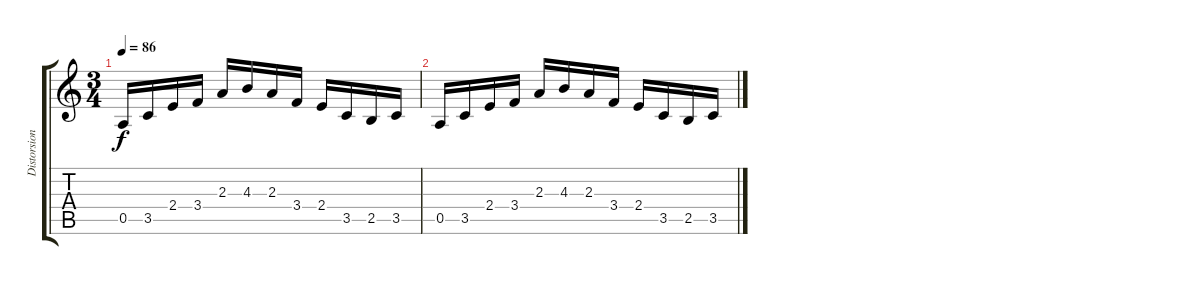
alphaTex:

\track ("Distorsion Guitar" "Distorsion") {instrument overdrivenguitar}
\staff {score tabs}
\tuning (E4 B3 G3 D3 A2 E2) {hide}
\ts (3 4)
\tempo 86
\clef g2
\ks c
0.5.16{dy f} 3.5.16 2.4.16 3.4.16 2.3.16 4.3.16 2.3.16 3.4.16 2.4.16 3.5.16 2.5.16 3.5.16 |
0.5.16 3.5.16 2.4.16 3.4.16 2.3.16 4.3.16 2.3.16 3.4.16 2.4.16 3.5.16 2.5.16 3.5.16
